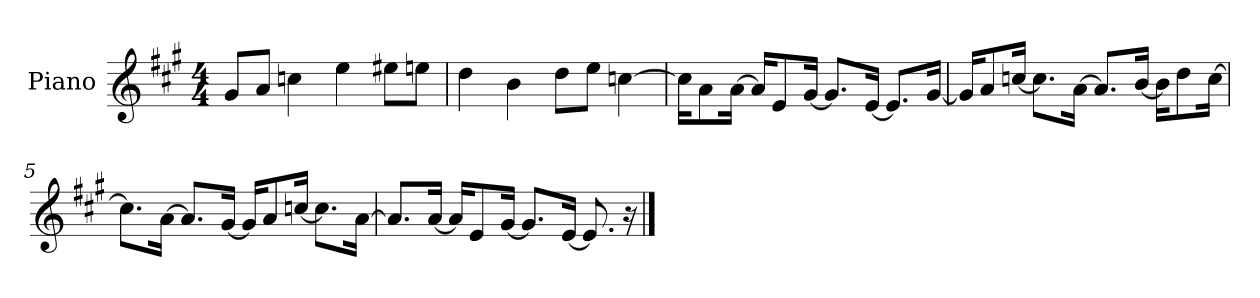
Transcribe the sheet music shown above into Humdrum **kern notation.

**kern
*part1
*staff1
*I"Piano
*I'P-no
*clefG2
*k[f#c#g#]
*M4/4
*MM90
=1
8g#/L
8a/J
4ccn\
4ee\
8ee#X\L
8een\J
=2
4dd\
4b\
8dd\L
8ee\J
[4ccn\
=3
16cc\KL]
8a\
[16a\Jk
16a/KL]
8e/
[16g#/Jk
8.g#/L]
[16e/Jk
8.e/L]
[16g#/Jk
=4
16g#/KL]
8a/
[16ccn/Jk
8.cc\L]
[16a\Jk
8.a/L]
[16b/Jk
16b\KL]
8dd\
[16cc\Jk
!!LO:LB:g=z
=5
8.cc\L]
[16a\Jk
8.a/L]
[16g#/Jk
16g#/KL]
8a/
[16ccn/Jk
8.cc\L]
[16a\Jk
=6
8.a/L]
[16a/Jk
16a/KL]
8e/
[16g#/Jk
8.g#/L]
[16e/Jk
8.e/]
16r
==
*-
